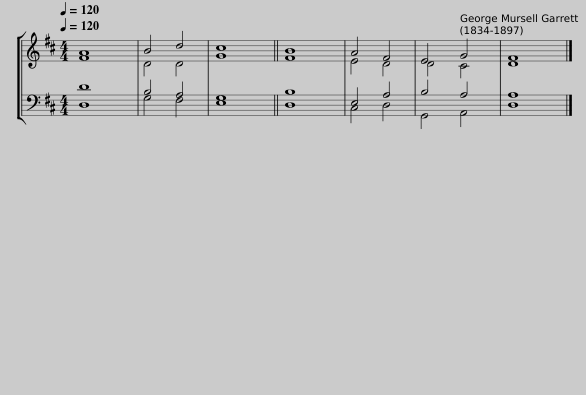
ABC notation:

X:1
%%score [ ( 1 2 ) ( 3 4 ) ]
L:1/8
Q:1/4=120
M:4/4
I:linebreak $
K:D
V:1 treble
V:2 treble
V:3 bass
V:4 bass
V:1
 A8 | B4 d4 | c8 || B8 | A4 F4 | %5
 E4 G4 | F8 |] %7
V:2
 F8 | D4 D4 | G8 || F8 | E4 D4 | %5
 D4 C4 | D8 |] %7
V:3
 D8 | B,4 A,4 | G,8 || B,8 | E,4 A,4 | %5
 B,4 A,4 | A,8 |] %7
V:4
 D,8 | G,4 F,4 | E,8 || D,8 | C,4 D,4 | %5
 G,,4 A,,4 | D,8 |] %7
